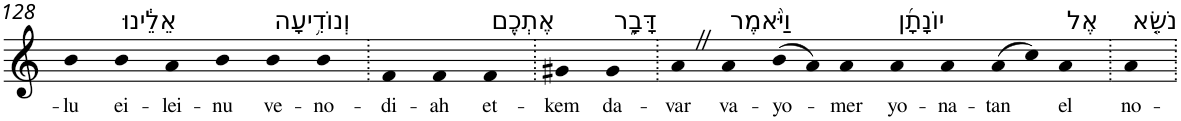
**kern	**text
*part1	*part1
*staff1	*staff1
*I"Piano	*
*I'Pno	*
!!LO:PB:g=z
*clefG2	*
*k[]	*
=128	=128
!	!LO:LY:b
4b	-lu
!LO:TX:a:t=אֵלֵ֔ינוּ	!
!	!LO:LY:b
4b	ei-
!	!LO:LY:b
4a	-lei-
!	!LO:LY:b
4b	-nu
!LO:TX:a:t=וְנוֹדִ֥יעָה	!
!	!LO:LY:b
4b	ve-
!	!LO:LY:b
4b	-no-
=129.	=129.
!	!LO:LY:b
4f	-di-
!	!LO:LY:b
4f	-ah
!LO:TX:a:t=אֶתְכֶ֖ם	!
!	!LO:LY:b
4f	et-
=130.	=130.
!	!LO:LY:b
4g#X	-kem
!LO:TX:a:t=דָּבָ֑ר	!
!	!LO:LY:b
4g#	da-
=131.	=131.
!	!LO:LY:b
4aZ	-var
!LO:TX:a:t=וַיֹּ֨אמֶר	!
!	!LO:LY:b
4a	va-
!	!LO:LY:b
(>8b	-yo-
8a)	.
!	!LO:LY:b
4a	-mer
!LO:TX:a:t=יוֹנָתָ֜ן	!
!	!LO:LY:b
4a	yo-
!	!LO:LY:b
4a	-na-
!	!LO:LY:b
(>8a	-tan
8cc)	.
!LO:TX:a:t=אֶל	!
!	!LO:LY:b
4a	el
=132.	=132.
!LO:TX:a:t=נֹשֵׂ֤א	!
!	!LO:LY:b
4a	no-
=.	=.
*-	*-
